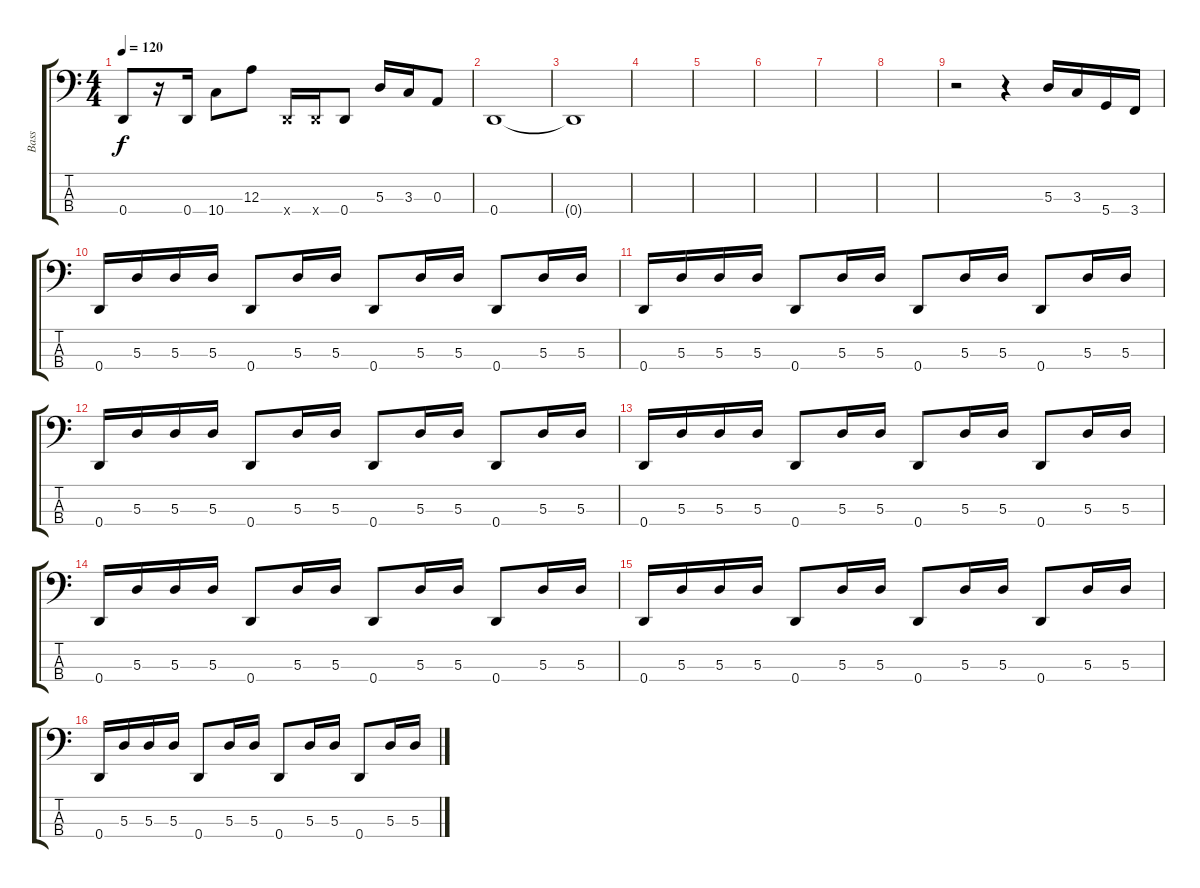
\track ("Bass" "Bass") {instrument electricbassfinger}
\staff {score tabs}
\tuning (G2 D2 A1 D1) {hide}
\ts (4 4)
\tempo 120
\clef f4
\ks c
0.4.8{dy f} r.16 0.4.16 10.4.8 12.3.8 0.4{x}.16 0.4{x}.16 0.4.8 5.3.16 3.3.16 0.3.8 |
0.4.1 |
0.4{t}.1 |
|
|
|
|
|
r.2 r.4 5.3.16 3.3.16 5.4.16 3.4.16 |
0.4.16 5.3.16 5.3.16 5.3.16 0.4.8 5.3.16 5.3.16 0.4.8 5.3.16 5.3.16 0.4.8 5.3.16 5.3.16 |
0.4.16 5.3.16 5.3.16 5.3.16 0.4.8 5.3.16 5.3.16 0.4.8 5.3.16 5.3.16 0.4.8 5.3.16 5.3.16 |
0.4.16 5.3.16 5.3.16 5.3.16 0.4.8 5.3.16 5.3.16 0.4.8 5.3.16 5.3.16 0.4.8 5.3.16 5.3.16 |
0.4.16 5.3.16 5.3.16 5.3.16 0.4.8 5.3.16 5.3.16 0.4.8 5.3.16 5.3.16 0.4.8 5.3.16 5.3.16 |
0.4.16 5.3.16 5.3.16 5.3.16 0.4.8 5.3.16 5.3.16 0.4.8 5.3.16 5.3.16 0.4.8 5.3.16 5.3.16 |
0.4.16 5.3.16 5.3.16 5.3.16 0.4.8 5.3.16 5.3.16 0.4.8 5.3.16 5.3.16 0.4.8 5.3.16 5.3.16 |
0.4.16 5.3.16 5.3.16 5.3.16 0.4.8 5.3.16 5.3.16 0.4.8 5.3.16 5.3.16 0.4.8 5.3.16 5.3.16
